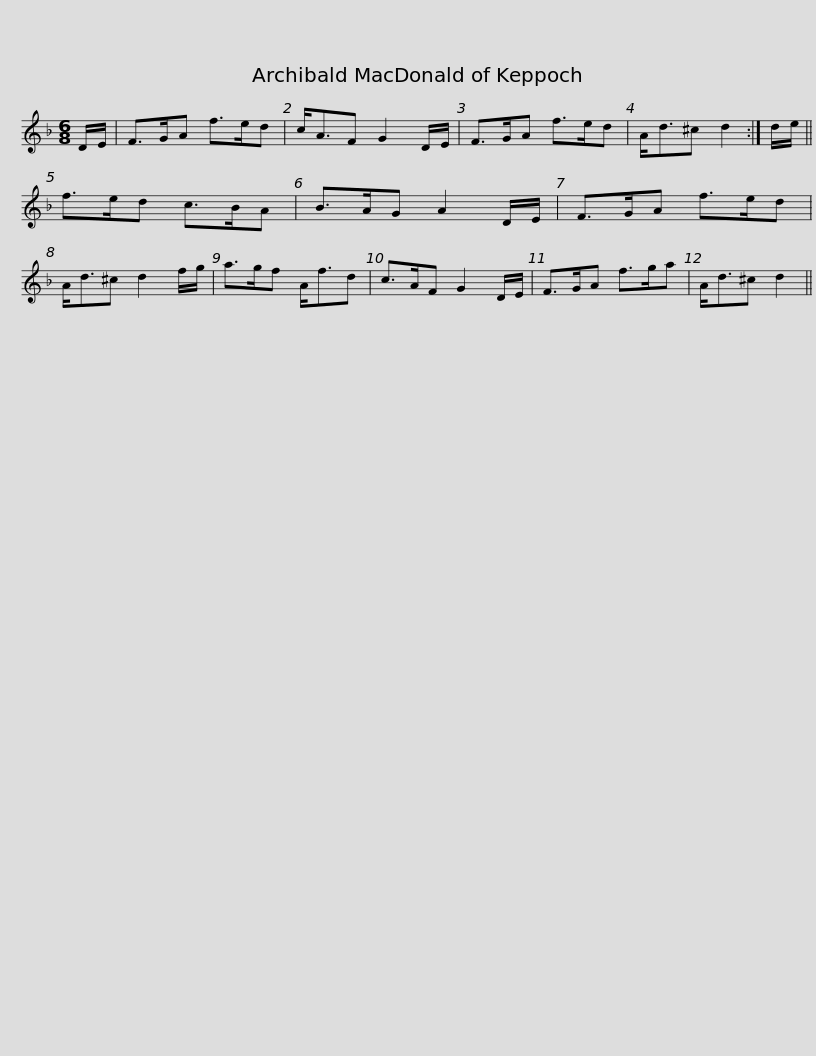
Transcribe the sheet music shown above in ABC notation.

X:1
L:1/8
M:6/8
I:linebreak $
K:Dmin
V:1 treble
V:1
 D/E/ | F>GA f>ed | c<AF G2 D/E/ | F>GA f>ed | A<d^c d2 :| %5
 d/e/ || f>ed c>BA | B>AG A2 D/E/ |$ F>GA f>ed | A<d^c d2 f/g/ | %10
 a>gf A<fd | c>AF G2 D/E/ | F>GA f>ga | A<d^c d2 || %14
